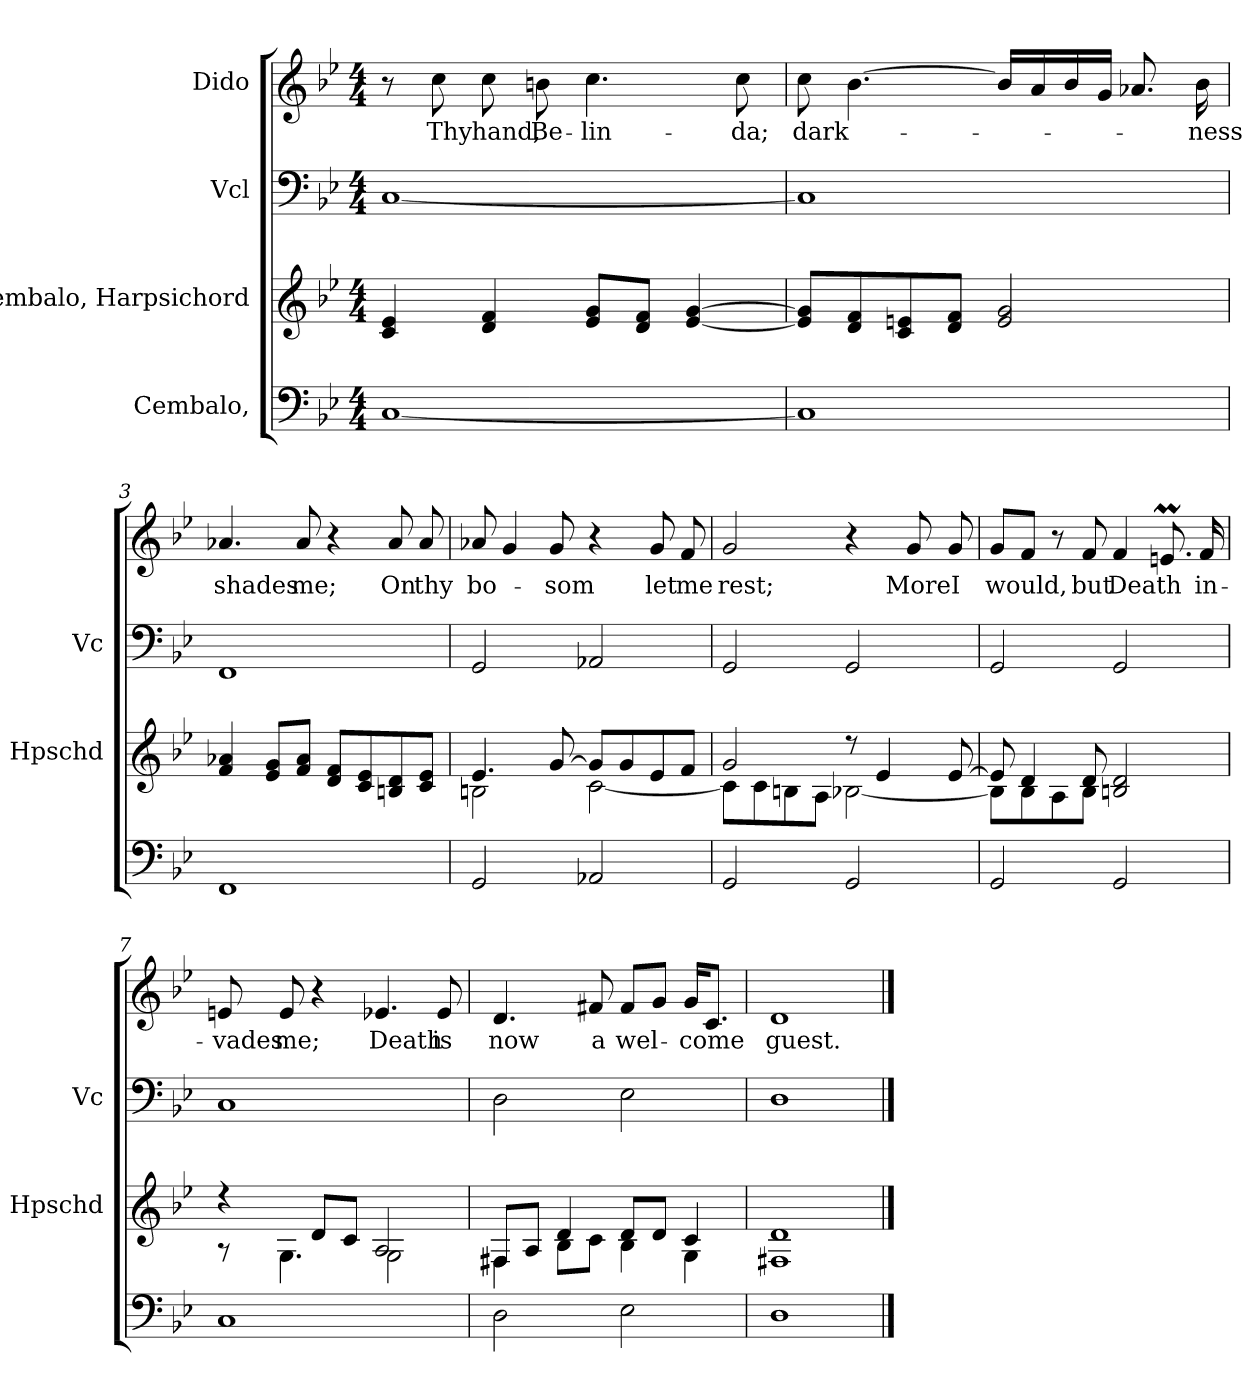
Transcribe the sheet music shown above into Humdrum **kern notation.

**kern	**kern	**kern	**kern	**text
*part4	*part3	*part2	*part1	*part1
*staff4	*staff3	*staff2	*staff1	*staff1
*I"Cembalo,	*I"Cembalo, Harpsichord	*I"Vcl	*I"Dido	*
*	*I'Hpschd	*I'Vc	*	*
*clefF4	*clefG2	*clefF4	*clefG2	*
*k[b-e-]	*k[b-e-]	*k[b-e-]	*k[b-e-]	*
*M4/4	*M4/4	*M4/4	*M4/4	*
*MM80	*MM80	*MM80	*MM80	*
=1	=1	=1	=1	=1
[1C	4c/ 4e-/	[1C	8r	.
!	!	!	!	!LO:LY:b
.	.	.	8cc\	Thy
!	!	!	!	!LO:LY:b
.	4d/ 4f/	.	8cc\	hand,
!	!	!	!	!LO:LY:b
.	.	.	8bn\	Be-
!	!	!	!	!LO:LY:b
.	8e-/ 8g/L	.	4.cc\	-lin-
.	8d/ 8f/J	.	.	.
.	[4e-/ [4g/	.	.	.
!	!	!	!	!LO:LY:b
.	.	.	8cc\	-da;
=2	=2	=2	=2	=2
!	!	!	!	!LO:LY:b
1C]	8e-/] 8g/]L	1C]	8cc\	dark-
.	8d/ 8f/	.	[4.b-\	.
.	8c/ 8en/	.	.	.
.	8d/ 8f/J	.	.	.
.	2e/ 2g/	.	16b-/LL]	.
.	.	.	16a/	.
.	.	.	16b-/	.
.	.	.	16g/JJ	.
.	.	.	8.a-X/	.
!	!	!	!	!LO:LY:b
.	.	.	16b-\	-ness
=3	=3	=3	=3	=3
!	!	!	!	!LO:LY:b
1FF	4f/ 4a-X/	1FF	4.a-X/	shades
.	8e-/ 8g/L	.	.	.
!	!	!	!	!LO:LY:b
.	8f/ 8a-/J	.	8a-/	me;
.	8d/ 8f/L	.	4r	.
.	8c/ 8e-/	.	.	.
!	!	!	!	!LO:LY:b
.	8Bn/ 8d/	.	8a-/	On
!	!	!	!	!LO:LY:b
.	8c/ 8e-/J	.	8a-/	thy
!!LO:LB:g=z
=4	=4	=4	=4	=4
*	*^	*	*	*
!	!	!	!	!	!LO:LY:b
2GG/	4.e-/	2Bn\	2GG/	8a-X/	bo-
.	.	.	.	4g/	.
!	!	!	!	!	!LO:LY:b
.	[8g/	.	.	8g/	-som
2AA-X/	8g/L]	[2c\	2AA-X/	4r	.
.	8g/	.	.	.	.
!	!	!	!	!	!LO:LY:b
.	8e-/	.	.	8g/	let
!	!	!	!	!	!LO:LY:b
.	8f/J	.	.	8f/	me
=5	=5	=5	=5	=5	=5
!	!	!	!	!	!LO:LY:b
2GG/	2g/	8c\L]	2GG/	2g/	rest;
.	.	8c\	.	.	.
.	.	8Bn\	.	.	.
.	.	8A\J	.	.	.
2GG/	8r	[2B-X\	2GG/	4r	.
.	4e-/	.	.	.	.
!	!	!	!	!	!LO:LY:b
.	.	.	.	8g/	More
!	!	!	!	!	!LO:LY:b
.	[8e-/	.	.	8g/	I
=6	=6	=6	=6	=6	=6
!	!	!	!	!	!LO:LY:b
2GG/	8e-/]	8B-\L]	2GG/	8g/L	would,
.	4d/	8B-\	.	8f/J	.
.	.	8A\	.	8r	.
!	!	!	!	!	!LO:LY:b
.	8d/	8B-\J	.	8f/	but
!	!	!	!	!	!LO:LY:b
2GG/	2Bn/ 2d/	2ryy	2GG/	4f/	Death
.	.	.	.	8.enm/	.
!	!	!	!	!	!LO:LY:b
.	.	.	.	16f/	in-
!!LO:LB:g=z
=7	=7	=7	=7	=7	=7
!	!	!	!	!	!LO:LY:b
1C	4r	8r	1C	8en/	-vades
!	!	!	!	!	!LO:LY:b
.	.	4.G\	.	8e/	me;
.	8d/L	.	.	4r	.
.	8c/J	.	.	.	.
!	!	!	!	!	!LO:LY:b
.	2A/	2G\	.	4.e-X/	Death
!	!	!	!	!	!LO:LY:b
.	.	.	.	8e-/	is
=8	=8	=8	=8	=8	=8
!	!	!	!	!	!LO:LY:b
2D\	8F#X/L	4F#\	2D\	4.d/	now
.	8A/J	.	.	.	.
.	4d/	8B-\L	.	.	.
!	!	!	!	!	!LO:LY:b
.	.	8c\J	.	8f#X/	a
!	!	!	!	!	!LO:LY:b
2E-\	8d/L	4B-\	2E-\	8f#/L	wel-
.	8d/J	.	.	8g/J	.
!	!	!	!	!	!LO:LY:b
.	4c/	4G\	.	16g/KL	-come
.	.	.	.	8.c/J	.
*	*v	*v	*	*	*
=9	=9	=9	=9	=9
!	!	!	!	!LO:LY:b
1D	1F#X 1d	1D	1d	guest.
==	==	==	==	==
*-	*-	*-	*-	*-
